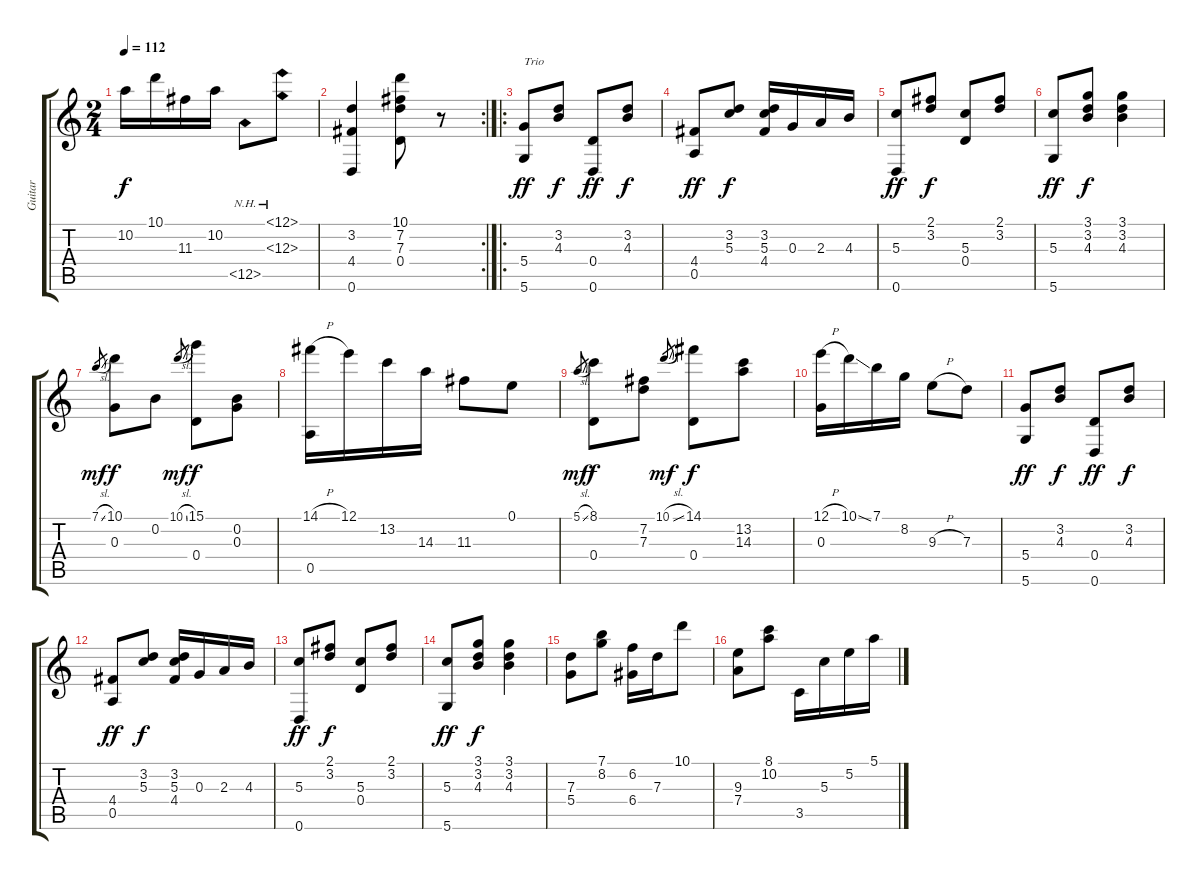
\track ("Guitar" "Guitar") {instrument acousticguitarnylon}
\staff {score tabs}
\tuning (E4 B3 G3 D3 A2 D2) {hide}
\ts (2 4)
\tempo 112
\clef g2
\ks c
10.2.16{dy f} 10.1.16 11.3.16 10.2.16 12.5{nh}.8 (12.1{nh} 12.3{nh}).8 |
\rc 2
(3.2 4.4 0.6).4 (10.1 7.2 7.3 0.4).8 r.8 |
\ro
(5.4 5.6).8{txt "Trio" dy ff} (3.2 4.3).8{dy f} (0.4 0.6).8{dy ff} (3.2 4.3).8{dy f} |
(4.4 0.5).8{dy ff} (3.2 5.3).8{dy f} (3.2 5.3 4.4).16 0.3.16 2.3.16 4.3.16 |
(5.3 0.6).8{dy ff} (2.1 3.2).8{dy f} (5.3 0.4).8 (2.1 3.2).8 |
(5.3 5.6).8{dy ff} (3.1 3.2 4.3).8{dy f} (3.1 3.2 4.3).4 |
7.1{sl}.8{gr dy mf} (10.1 0.3).8{dy f} 0.2.8 10.1{sl}.8{gr dy mf} (15.1 0.4).8{dy f} (0.2 0.3).8 |
(14.1{h} 0.5).16 12.1.16 13.2.16 14.3.16 11.3.8 0.1.8 |
5.1{sl}.8{gr dy mf} (8.1 0.4).8{dy f} (7.2 7.3).8 10.1{sl}.8{gr dy mf} (14.1 0.4).8{dy f} (13.2 14.3).8 |
(12.1{h} 0.3).16 10.1{ss}.16 7.1.16 8.2.16 9.3{h}.8 7.3.8 |
(5.4 5.6).8{dy ff} (3.2 4.3).8{dy f} (0.4 0.6).8{dy ff} (3.2 4.3).8{dy f} |
(4.4 0.5).8{dy ff} (3.2 5.3).8{dy f} (3.2 5.3 4.4).16 0.3.16 2.3.16 4.3.16 |
(5.3 0.6).8{dy ff} (2.1 3.2).8{dy f} (5.3 0.4).8 (2.1 3.2).8 |
(5.3 5.6).8{dy ff} (3.1 3.2 4.3).8{dy f} (3.1 3.2 4.3).4 |
(7.3 5.4).8 (7.1 8.2).8 (6.2 6.4).16 7.3.16 10.1.8 |
(9.3 7.4).8 (8.1 10.2).8 3.5.16 5.3.16 5.2.16 5.1.16
